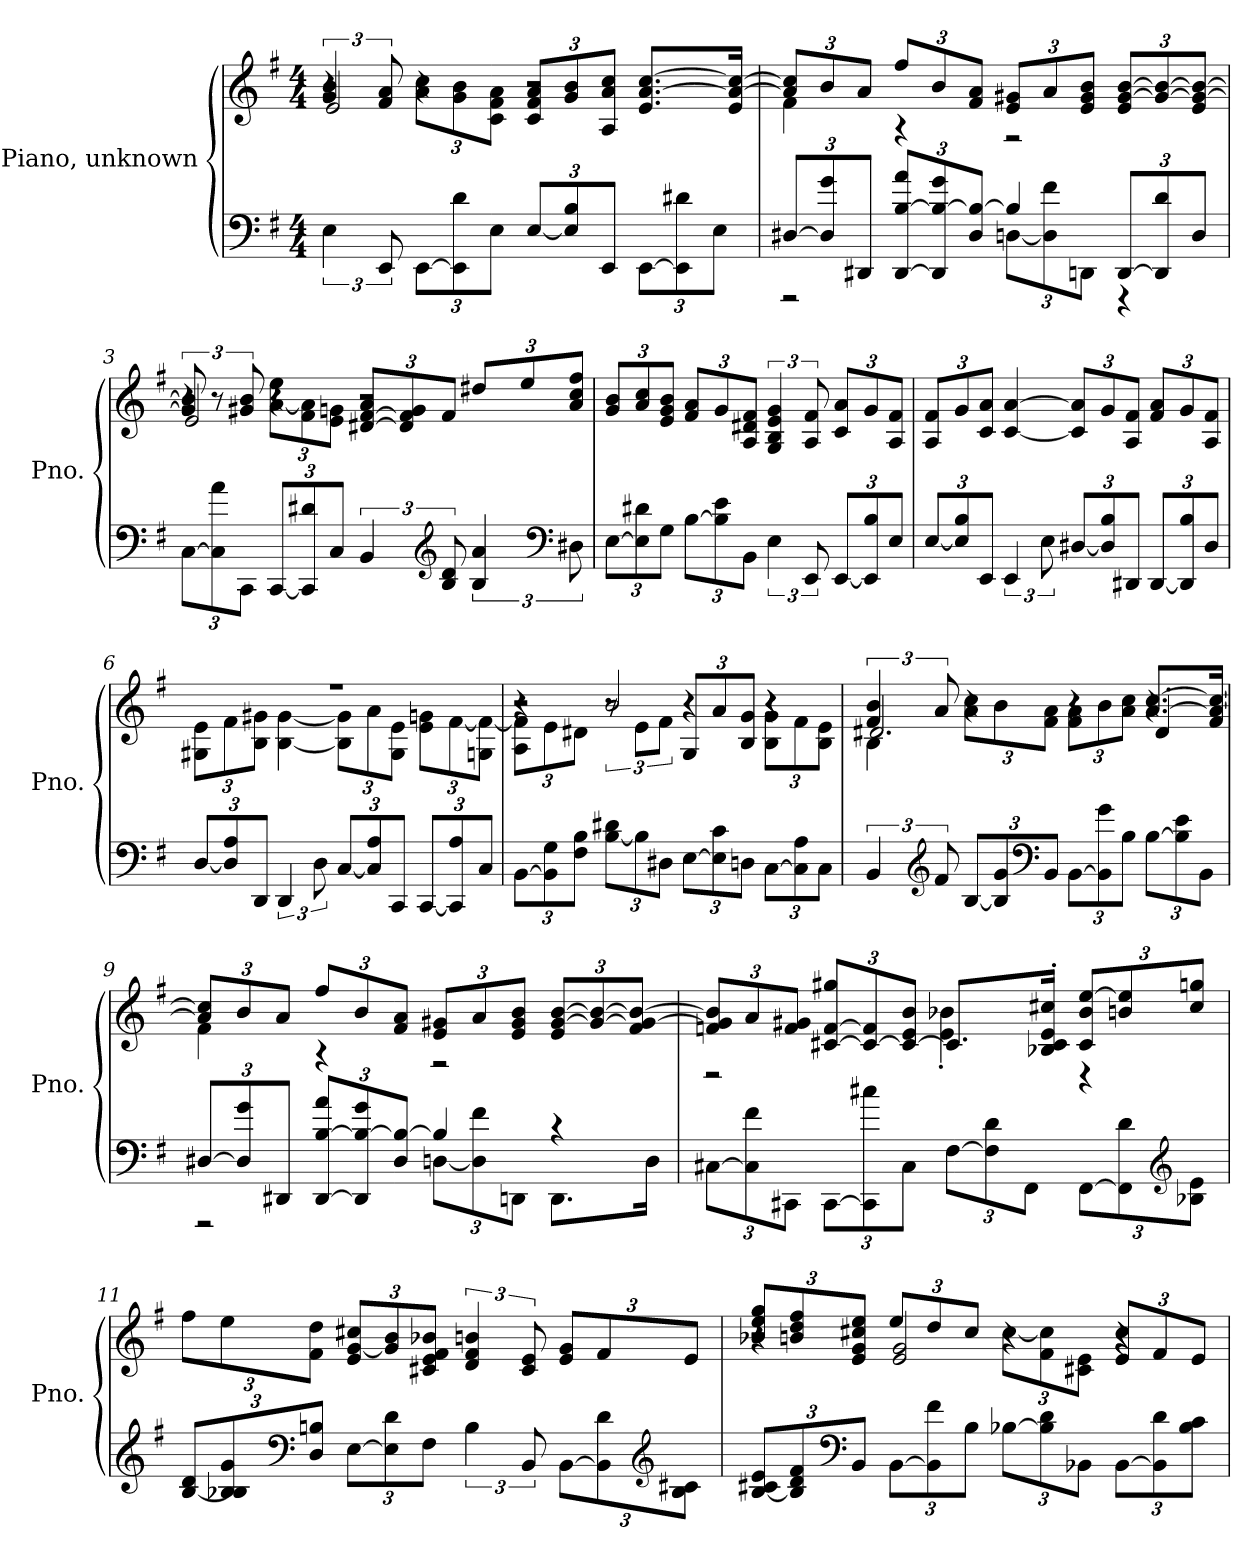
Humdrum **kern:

**kern	**kern
*part1	*part1
*staff2	*staff1
*I"Piano, unknown	*
*I'Pno.	*
*clefF4	*clefG2
*k[f#]	*k[f#]
*M4/4	*M4/4
*MM120	*MM120
=1	=1
*	*^
*	*	*^
6E\	6g/ 6b/	4r	2e/
12EE/	12f#/ 12a/	.	.
*Xbrackettup	*	*Xbrackettup	*
[12EE\L	4r	12a\ 12cc\L	.
12EE\] 12d\	.	12g\ 12b\	.
12E\J	.	12c\ 12f#\ 12a\J	.
[12E/L	12c/ 12f#/ 12a/L	2r	2r
12E/] 12B/	12g/ 12b/	.	.
12EE/J	12A/ 12a/ 12cc/J	.	.
[12EE\L	8.e/ [8.a/ [8.cc/L	.	.
12EE\] 12d#X\	.	.	.
12E\J	.	.	.
.	16e/ 16a/_ 16cc/_Jk	.	.
*	*	*v	*v
=2	=2	=2
*^	*	*
[12D#X/L	2r	12a/] 12cc/]L	4f#\
12D#/] 12g/	.	12b/	.
12DD#X/J	.	12a/J	.
[12DD#/ [12B/ 12a/L	.	12ff#/L	4r
12DD#/] 12B/_ 12g/	.	12b/	.
12D#/ 12B/_J	.	12f#/ 12a/J	.
4B/]	[12Dn\L	12e/ 12g#X/L	2r
.	12D\] 12f#\	12a/	.
.	12DDn\J	12e/ 12g#/ 12b/J	.
[12DD/L	4r	12e/ [12g#/ [12b/L	.
12DD/] 12d/	.	12g#/_ 12b/_	.
12D/J	.	12e/ 12g#/_ 12b/_J	.
*v	*v	*	*
*	*v	*v
!!LO:LB:g=z
=3	=3
*	*brackettup
*	*^
*	*	*^
[12C\L	12g#/] 12b/]	4r	2e/
12C\] 12a\	12r	.	.
12CC\J	12g#X/ 12b/	.	.
*	*	*Xbrackettup	*
[12CC/L	4r	[12a\ 12ee\L	.
12CC/] 12d#X/	.	12f#\ 12a\]	.
12C/J	.	12e\ 12gn\J	.
*brackettup	*	*	*
6BB/	[12d#X/ [12f#/ 12a/L	2r	2r
.	12d#/] 12f#/] 12g/	.	.
*clefG2	*	*	*
12B/ 12d#/	12f#/J	.	.
6B/ 6a/	12dd#X/L	.	.
.	12ee/	.	.
*clefF4	*	*	*
12D#X\	12a/ 12cc/ 12ff#/J	.	.
*	*v	*v	*v
=4	=4
*Xbrackettup	*
[12E\L	12g/ 12b/L
12E\] 12d#X\	12a/ 12cc/
12G\J	12e/ 12g/ 12b/J
[12B\L	12f#/ 12a/L
12B\] 12e\	12g/
12BB\J	12A/ 12d#X/ 12f#/J
*brackettup	*brackettup
6E\	6G/ 6B/ 6e/ 6g/
12EE/	12A/ 12f#/
*Xbrackettup	*Xbrackettup
[12EE/L	12c/ 12a/L
12EE/] 12B/	12g/
12E/J	12A/ 12f#/J
!!LO:LB:g=z
=5	=5
[12E/L	12A/ 12f#/L
12E/] 12B/	12g/
12EE/J	12c/ 12a/J
*brackettup	*
6EE/	[4c/ [4a/
12E\	.
*Xbrackettup	*
[12D#X/L	12c/] 12a/]L
12D#/] 12B/	12g/
12DD#X/J	12A/ 12f#/J
[12DD#/L	12f#/ 12a/L
12DD#/] 12B/	12g/
12D#/J	12A/ 12f#/J
=6	=6
*	*^
[12D/L	1r	12G#X\ 12e\L
12D/] 12A/	.	12f#\
12DD/J	.	12B\ 12g#X\J
*brackettup	*	*
6DD/	.	[4B\ [4g#\
12D\	.	.
*Xbrackettup	*	*
[12C/L	.	12B\] 12g#\]L
12C/] 12A/	.	12a\
12CC/J	.	12G#\ 12e\J
[12CC/L	.	12e\ 12gn\L
12CC/] 12A/	.	[12f#\
12C/J	.	12Gn\ 12f#\_J
!!LO:LB:g=z
=7	=7	=7
*	*	*^
[12BB\L	4r	12A\ 12f#\]L	2r
12BB\] 12G\	.	12e\	.
12F#\ 12B\J	.	12d#X\J	.
*	*	*brackettup	*
[12B\ 12d#X\L	2b/	12r	.
12B\]	.	12e\L	.
12D#X\J	.	12f#\J	.
*	*	*	*Xbrackettup
[12E\L	.	4r	12G/L
12E\] 12c\	.	.	12a/
12Dn\J	.	.	12B/ 12g/J
[12C\L	4r	12B\ 12g\L	4r
12C\] 12A\	.	12f#\	.
12C\J	.	12B\ 12e\J	.
=8	=8	=8	=8
*brackettup	*brackettup	*	*
6BB/	6f#/ 6b/	4B\	2.d#X/
*clefG2	*	*	*
12f#/	12a/	.	.
*Xbrackettup	*	*Xbrackettup	*
[12B/L	4r	12a\ 12cc\L	.
12B/] 12g/	.	12b\	.
*clefF4	*	*	*
12BB/J	.	12f#\ 12a\J	.
[12BB\L	4r	12f#\ 12a\L	.
12BB\] 12g\	.	12b\	.
12B\J	.	12a\ 12cc\J	.
[12B\L	[8.a/ [8.cc/L	4r	4d#'/
12B\] 12e\	.	.	.
12BB\J	.	.	.
.	16f#/ 16a/_ 16cc/_Jk	.	.
*	*	*v	*v
!!LO:LB:g=z
=9	=9	=9
*^	*	*
[12D#X/L	2r	12a/] 12cc/]L	4f#\
12D#/] 12g/	.	12b/	.
12DD#X/J	.	12a/J	.
[12DD#/ [12B/ 12a/L	.	12ff#/L	4r
12DD#/] 12B/_ 12g/	.	12b/	.
12D#/ 12B/_J	.	12f#/ 12a/J	.
4B/]	[12Dn\L	12e/ 12g#X/L	2r
.	12D\] 12f#\	12a/	.
.	12DDn\J	12e/ 12g#/ 12b/J	.
4r	8.DD\L	12e/ [12g#/ [12b/L	.
.	.	12g#/_ 12b/_	.
.	.	12f#/ 12g#/_ 12b/_J	.
.	16D\Jk	.	.
*v	*v	*	*
=10	=10	=10
[12C#X\L	12fn/ 12g#/] 12b/]L	2r
12C#\] 12f#\	12a/	.
12CC#X\J	12f/ 12g#X/J	.
[12CC#\L	[12c#X/ [12f/ 12gg#X/L	.
12CC#\] 12cc#X\	12c#/_ 12f/]	.
12C#\J	12c#/_ 12e/ 12b/J	.
[12F#\L	8.c#/L]	4e\' 4b-X\'
12F#\] 12d\	.	.
12FF#\J	.	.
.	16B-X/' 16c#/' 16e/' 16cc#X/'Jk	.
[12FF#\L	12c#/ 12b-/ [12ee/L	4r
12FF#\] 12d\	12bn/ 12ee/]	.
*clefG2	*	*
12B-X\ 12e\J	12cc#/ 12ggn/J	.
*	*v	*v
!!LO:LB:g=z
=11	=11
[12B/ 12d/L	12ff#\L
12B-X/ 12B/] 12g/	12ee\
*clefF4	*
12D/ 12Bn/J	12f#\ 12dd\J
[12E\L	12e/ [12g/ 12cc#X/L
12E\] 12d\	12g/] 12b/
12F#\J	12c#X/ 12e/ 12f#/ 12b-X/J
*brackettup	*brackettup
6B\	6d/ 6f#/ 6bn/
12BB/	12c#/ 12e/
*Xbrackettup	*Xbrackettup
[12BB\L	12e/ 12g/L
12BB\] 12d\	12f#/
*clefG2	*
12B\ 12c#X\J	12e/J
=12	=12
*	*^
*	*	*^
[12B/ 12c#X/ 12e/L	12b-X/ 12ee/ 12gg/L	2r	4r
12B/] 12d/ 12f#/	12bn/ 12dd/ 12ff#/	.	.
*clefF4	*	*	*
12BB/J	12e/ 12g/ 12cc#X/ 12ee/J	.	.
[12BB\L	12ee/L	.	2e/ 2g/
12BB\] 12f#\	12dd/	.	.
12B\J	12cc#/J	.	.
[12B-X\L	4r	[12cc#\L	.
12B-\] 12d\	.	12f#\ 12cc#\]	.
12BB-X\J	.	12c#X\ 12e\J	.
[12BB-\L	12e/ 12cc#/L	4r	4r
12BB-\] 12d\	12f#/	.	.
12B-\ 12c#\J	12e/J	.	.
*	*v	*v	*v
=	=
*-	*-
